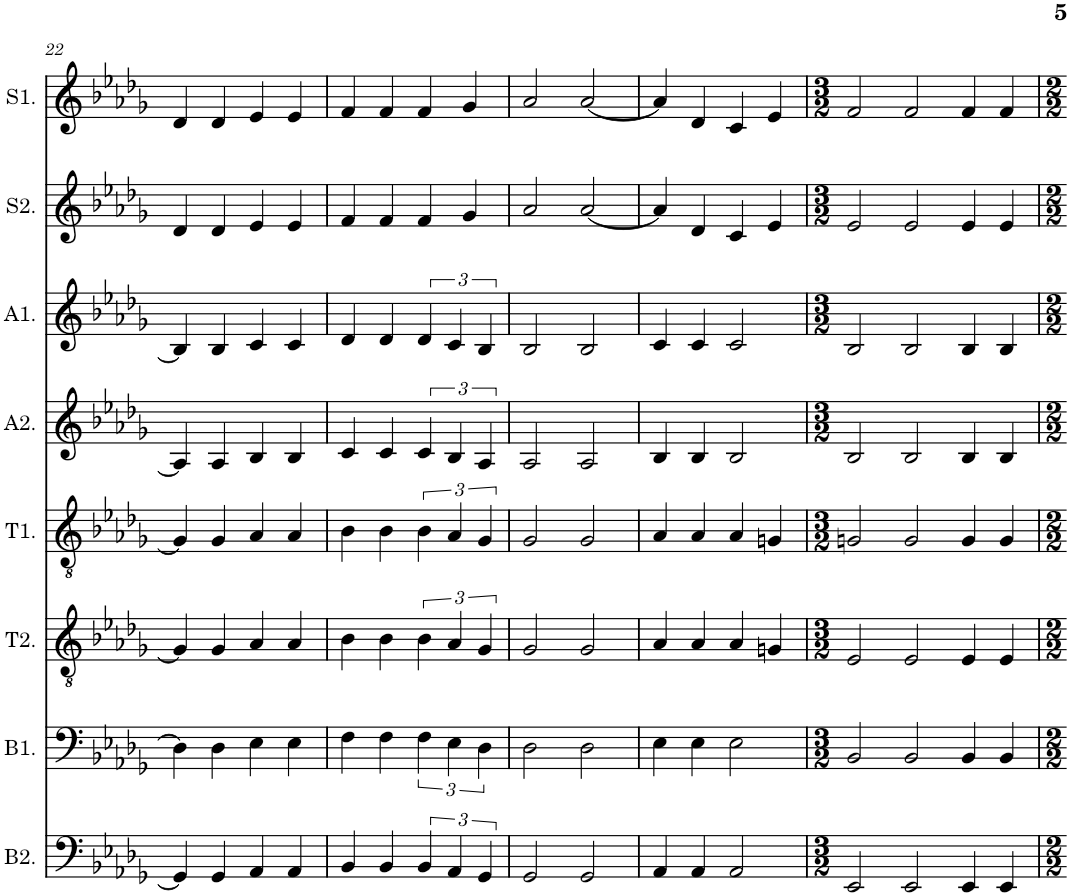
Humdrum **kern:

**kern	**kern	**kern	**kern	**kern	**kern	**kern	**kern
*part8	*part7	*part6	*part5	*part4	*part3	*part2	*part1
*staff8	*staff7	*staff6	*staff5	*staff4	*staff3	*staff2	*staff1
*I"Bass 2	*I"Bass 1	*I"Tenor 2	*I"Tenor 1	*I"Alto 2	*I"Alto 1	*I"Soprano 2	*I"Soprano 1
*I'B2.	*I'B1.	*I'T2.	*I'T1.	*I'A2.	*I'A1.	*I'S2.	*I'S1.
!!LO:PB:g=z
*clefF4	*clefF4	*clefGv2	*clefGv2	*clefG2	*clefG2	*clefG2	*clefG2
*k[b-e-a-d-g-]	*k[b-e-a-d-g-]	*k[b-e-a-d-g-]	*k[b-e-a-d-g-]	*k[b-e-a-d-g-]	*k[b-e-a-d-g-]	*k[b-e-a-d-g-]	*k[b-e-a-d-g-]
*M2/2	*M2/2	*M2/2	*M2/2	*M2/2	*M2/2	*M2/2	*M2/2
=22	=22	=22	=22	=22	=22	=22	=22
4GG-/]	4D-\]	4G-/]	4G-/]	4A-/]	4B-/]	4d-/	4d-/
4GG-/	4D-\	4G-/	4G-/	4A-/	4B-/	4d-/	4d-/
4AA-/	4E-\	4A-/	4A-/	4B-/	4c/	4e-/	4e-/
4AA-/	4E-\	4A-/	4A-/	4B-/	4c/	4e-/	4e-/
=23	=23	=23	=23	=23	=23	=23	=23
4BB-/	4F\	4B-\	4B-\	4c/	4d-/	4f/	4f/
4BB-/	4F\	4B-\	4B-\	4c/	4d-/	4f/	4f/
6BB-/	6F\	6B-\	6B-\	6c/	6d-/	4f/	4f/
6AA-/	6E-\	6A-/	6A-/	6B-/	6c/	.	.
.	.	.	.	.	.	4g-/	4g-/
6GG-/	6D-\	6G-/	6G-/	6A-/	6B-/	.	.
=24	=24	=24	=24	=24	=24	=24	=24
2GG-/	2D-\	2G-/	2G-/	2A-/	2B-/	2a-/	2a-/
2GG-/	2D-\	2G-/	2G-/	2A-/	2B-/	[2a-/	[2a-/
=25	=25	=25	=25	=25	=25	=25	=25
4AA-/	4E-\	4A-/	4A-/	4B-/	4c/	4a-/]	4a-/]
4AA-/	4E-\	4A-/	4A-/	4B-/	4c/	4d-/	4d-/
2AA-/	2E-\	4A-/	4A-/	2B-/	2c/	4c/	4c/
.	.	4Gn/	4Gn/	.	.	4e-/	4e-/
=26	=26	=26	=26	=26	=26	=26	=26
*M3/2	*M3/2	*M3/2	*M3/2	*M3/2	*M3/2	*M3/2	*M3/2
2EE-/	2BB-/	2E-/	2Gn/	2B-/	2B-/	2e-/	2f/
2EE-/	2BB-/	2E-/	2G/	2B-/	2B-/	2e-/	2f/
4EE-/	4BB-/	4E-/	4G/	4B-/	4B-/	4e-/	4f/
4EE-/	4BB-/	4E-/	4G/	4B-/	4B-/	4e-/	4f/
=	=	=	=	=	=	=	=
*-	*-	*-	*-	*-	*-	*-	*-
